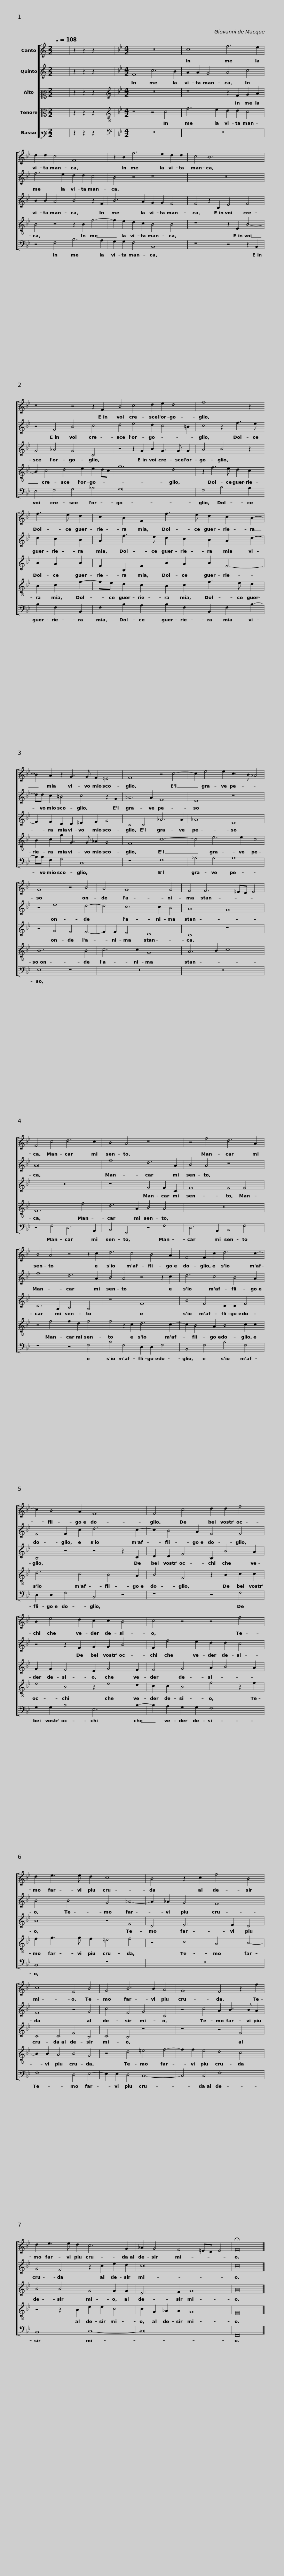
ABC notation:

X:1
%%score [ 1 2 3 4 5 ]
L:1/8
Q:1/4=108
M:2/2
I:linebreak $
K:C
V:1 treble
V:2 treble
V:3 alto2
V:4 alto
V:5 bass3
V:1
 x8 | z2 z2 z2 x2 |[K:Bb][M:4/2] z16 | c8 f6 e2 | d2 d2 c4 F8 | %5
 z2 B2 f6 e2 d2 d2 |$ c4 B12 | z8 z4 z2 F2 | B4 c4 d2 e2 d4 |$ f8 z2 f3 e d2 |$ %10
 c2 B2 F2 f3 e d2 c2 B2- | B2 A2 z2 G3 G F2 =E4 | F8 z4 c4- |$ c2 e4 e2 c3 B _A4 | G8 z4 B4 | %15
 A4 G8 G4 | F4 F6 =ED E4 | F4 c4 d6 c2 |$ B4 A4 z8 | z4 f4 d6 A2 | %20
 B4 A4 z4 z2 c2 | d6 c4 B4 A2 |$ F4 F2 c2 d6 c2- |$ c2 B4 A2 F8 | F4 c4 d2 d2 f4 | %25
 B2 e4 d2 c2 c2 B4 |$ c4 z4 z4 f4 |$ d2 e3 e d2 c8 | B4 z2 c2 f4 B4 | c8 F4 B4 | %30
 G4 B6 B2 A4 |$ G8 F4 z2 f2 | d2 e3 e d2 c6 G2 | _A2 G4 F4 =ED E4 | !fermata!F16 |] %35
V:2
 x8 | z2 z2 z2 x2 |[K:Bb][M:4/2] F8 c6 B2 | A2 A2 G4 A4 c4 | f6 e2 d2 d2 c4 | %5
 B4 z4 z8 |$ z16 | z4 F4 B4 c4 | d4 e4 d2 c4 =B2 |$ c4 z2 f3 e d2 c2 B2 |$ %10
 A2 f3 e d2 c2 B2 A2 d2- | dd c2 =B4 c4 z2 G2 | _A6 A2 F8 |$ E8 z8 | z4 e8 d4- | %15
 d4 c6 c2 B4 | A8 G8 | A16 |$ f8 d6 A2 | B4 A4 z8 | %20
 f8 d6 A2 | B4 A4 z4 z2 c2 |$ d6 c4 B4 A2 |$ F4 F2 c2 d6 c2- | c2 B4 A2 F4 F4 | %25
 z4 z2 F2 G2 G2 B4 |$ F2 f4 e2 d2 d2 c4 |$ B4 B4 G4 _A4- | A2 _A2 G4 F8 | F8 z4 G4 | %30
 c4 F4 G4 C4 |$ z4 c4 A2 B3 B A2 | G4 F4 z2 c2 e2 d2 | c16 | c16 |] %35
V:3
 x8 | z2 z2 z2 x2 |[K:Bb][M:4/2][K:treble] z16 | z8 z2 F2 G2 A2 | B2 B2 A4 B4 z2 F2 | %5
 B6 A2 G2 G2 F4 |$ F4 z2 B,2 E4 F4 | G4 _A4 G4 C4 | z4 z2 G2 B2 G3 G G2 |$ A4 B4 z2 B2 A2 B2 |$ %10
 F2 B,2 F2 B2 A2 B2 F4- | F2 F2 D2 D2 =E2 F2 G4 | C4 C4 _A6 A2 |$ _A8 E8 | z4 G4 F4 F4- | %15
 F2 F2 E4 D8 | C8 z8 | z16 |$ z8 F4 F2 C2 | F8 F4 F4 | %20
 D6 A,2 B,4 A,4 | z8 F8 |$ B4 F4 D2 D2 F4 |$ B,4 z4 z4 z2 C2 | D2 D2 F4 B,2 B4 A2 | %25
 G2 G2 F4 E2 G4 F2 |$ F4 G4 A2 B4 A2 |$ B8 z4 F4 | D4 E6 E2 D4 | C4 C4 F4 B,4 | %30
 C4 B,4 z8 |$ z8 z4 F4 | B4 B4 G4 G2 G2 | E6 F2 G8 | A16 |] %35
V:4
 x8 | z2 z2 z2 x2 |[K:Bb][M:4/2][K:treble-8] z8 z4 c4 | f6 e2 d2 d2 c4 | B4 z4 z2 B2 f4- | %5
 f2 e2 d2 c2 B4 B4 |$ z8 z2 E2 B4- | B2 c4 d4 e2 e2 dc | g12 d4 |$ z2 f3 e d2 c2 B2 c2 f2- |$ %10
 fe d2 c2 B2 c2 f3 e d2 | B2 c2 g2 G3 G _A2 G4 | F8 c8- |$ c4 e6 e2 c4 | B12 B4 | %15
 c6 c2 G8 | A6 B2 c8 | F12 f4 |$ d6 A2 B4 A4 | z16 | %20
 z4 f4 f2 d2 f4 | f4 z2 c2 d6 c2- |$ c2 B4 A2 B4 c2 c2 |$ d6 c4 B4 A2 | B4 F4 z2 B2 c2 c2 | %25
 e4 B4 z2 e4 d2 |$ c2 c2 B4 f4 z2 f2 |$ f2 g3 g f2 =e4 f4 | z4 c4 A4 B4- | B2 B2 A4 B4 G4 | %30
 z4 d4 =e4 f4- |$ f2 f2 e4 d4 c4 | z4 z2 B2 e2 e2 c4 | c2 G2 _A2 A2 G8 | F16 |] %35
V:5
 x8 | z2 z2 z2 x2 |[K:Bb][M:4/2][K:bass] z16 | z16 | z4 F,4 B,6 A,2 | %5
 G,2 G,2 F,4 B,,8 |$ z8 z4 z2 B,,2 | E,4 F,4 G,4 _A,4 | G,16 |$ F,4 B,4 A,2 B,2 F,2 B,,2 |$ %10
 F,2 B,2 A,2 B,2 F,2 B,,2 F,2 B,2- | B,B, F,2 G,4 C,8 | z8 F,8 |$ _A,4 A,4 A,8 | E,8 z8 | %15
 z16 | z16 | z4 F,4 D,6 A,,2 |$ B,,4 F,,4 z4 F,4 | D,6 A,,2 B,,4 F,4 | %20
 z8 z4 F,4 | B,4 F,4 D,2 D,2 F,4 |$ B,,4 F,4 B,4 F,4 |$ D,2 D,2 F,4 B,,4 z4 | z8 z4 F,4 | %25
 G,2 G,2 B,4 E,6 B,2- |$ B,2 A,2 G,2 G,2 F,8 |$ B,,8 z8 | z16 | F,8 D,4 E,4- | %30
 E,2 E,2 D,4 C,8- |$ C,4 C,4 F,8 | B,,8 C,8- | C,16 | F,,16 |] %35
